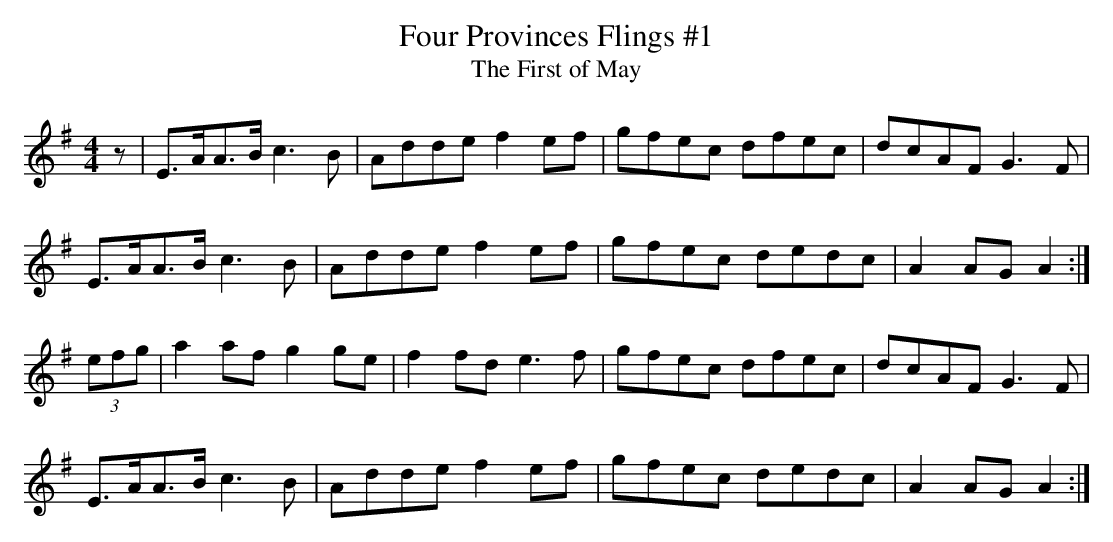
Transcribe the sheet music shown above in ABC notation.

X:1
T:Four Provinces Flings #1
T:First of May, The
M:4/4
L:1/8
K:Ador
z     | E>AA>B c3 B | Adde f2 ef | gfec dfec | dcAF  G3 F |
        E>AA>B c3 B | Adde f2 ef | gfec dedc | A2 AG A2  :|
(3efg | a2 af g2 ge | f2 fd e3 f | gfec dfec | dcAF  G3 F |
        E>AA>B c3 B | Adde f2 ef | gfec dedc | A2 AG A2  :|
